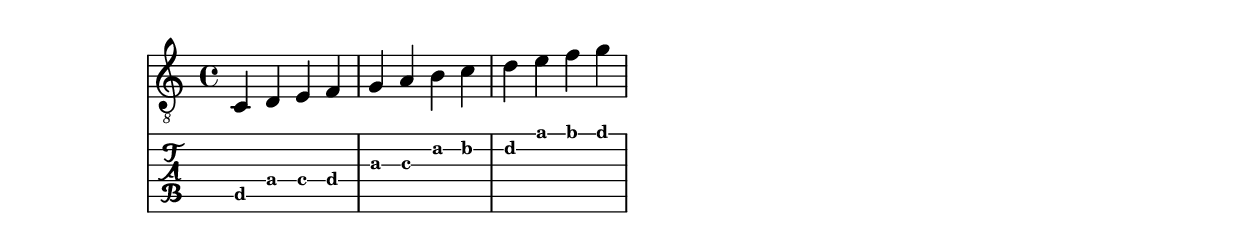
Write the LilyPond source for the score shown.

\version "2.13.10"

\header {
  lsrtags = "staff-notation, fretted-strings"

  texidoc = "
Tablature can be formatted using letters instead of numbers.

"
  doctitle = "Letter tablature formatting"
}

music = \relative c {
  c4 d e f
  g4 a b c
  d4 e f g
}

<<
  \new Staff {
    \clef "G_8"
    \music
  }
  \new TabStaff \with {
    tablatureFormat = #fret-letter-tablature-format
  }
  {
    \music
  }
>>
